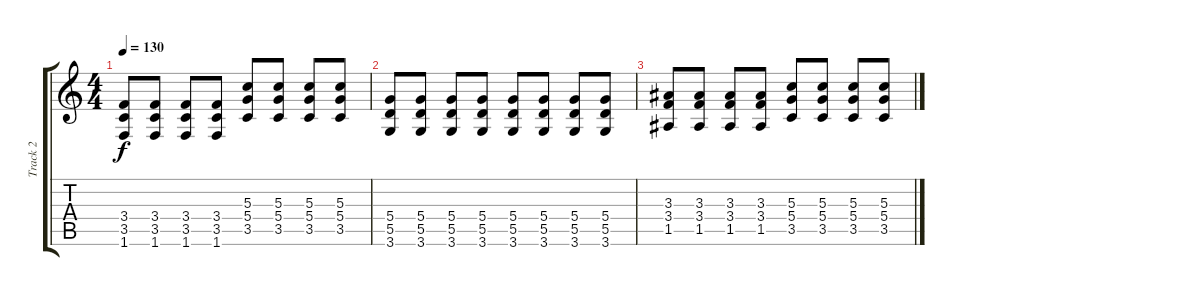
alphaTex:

\track ("Track 2" "Track 2") {instrument distortionguitar}
\staff {score tabs}
\tuning (E4 B3 G3 D3 A2 E2) {hide}
\ts (4 4)
\tempo 130
\clef g2
\ks c
(3.4 3.5 1.6).8{dy f} (3.4 3.5 1.6).8 (3.4 3.5 1.6).8 (3.4 3.5 1.6).8 (5.3 5.4 3.5).8 (5.3 5.4 3.5).8 (5.3 5.4 3.5).8 (5.3 5.4 3.5).8 |
(5.4 5.5 3.6).8 (5.4 5.5 3.6).8 (5.4 5.5 3.6).8 (5.4 5.5 3.6).8 (5.4 5.5 3.6).8 (5.4 5.5 3.6).8 (5.4 5.5 3.6).8 (5.4 5.5 3.6).8 |
(3.3 3.4 1.5).8 (3.3 3.4 1.5).8 (3.3 3.4 1.5).8 (3.3 3.4 1.5).8 (5.3 5.4 3.5).8 (5.3 5.4 3.5).8 (5.3 5.4 3.5).8 (5.3 5.4 3.5).8
